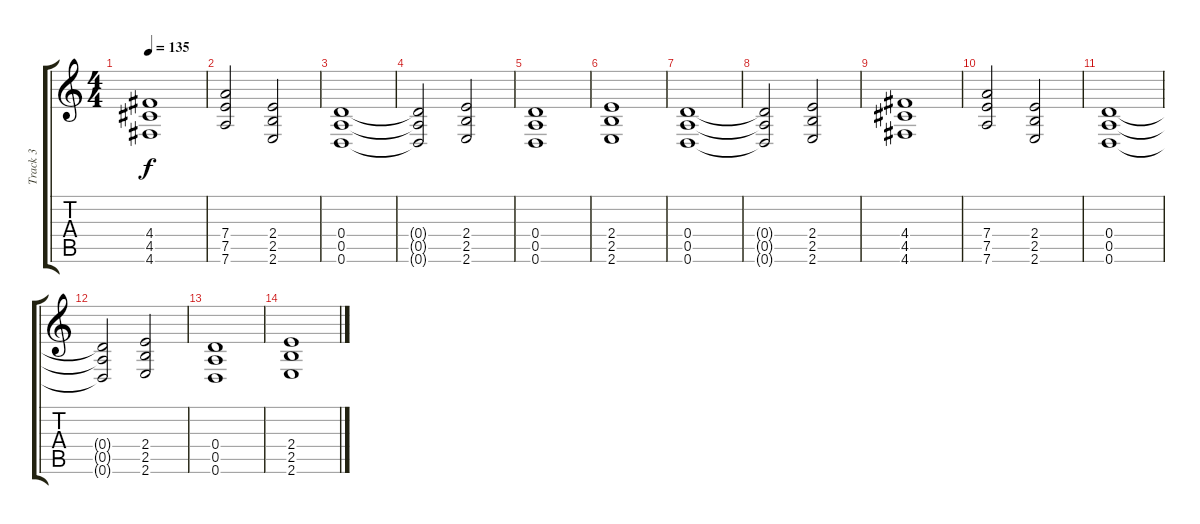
\track ("Track 3" "Track 3") {instrument distortionguitar}
\staff {score tabs}
\tuning (E4 B3 G3 D3 A2 D2) {hide}
\ts (4 4)
\tempo 135
\clef g2
\ks c
(4.4 4.5 4.6).1{dy f} |
(7.4 7.5 7.6).2 (2.4 2.5 2.6).2 |
(0.4 0.5 0.6).1 |
(0.4{t} 0.5{t} 0.6{t}).2 (2.4 2.5 2.6).2 |
(0.4 0.5 0.6).1 |
(2.4 2.5 2.6).1 |
(0.4 0.5 0.6).1{volume 5} |
(0.4{t} 0.5{t} 0.6{t}).2 (2.4 2.5 2.6).2 |
(4.4 4.5 4.6).1 |
(7.4 7.5 7.6).2 (2.4 2.5 2.6).2 |
(0.4 0.5 0.6).1{volume 0} |
(0.4{t} 0.5{t} 0.6{t}).2 (2.4 2.5 2.6).2 |
(0.4 0.5 0.6).1 |
(2.4 2.5 2.6).1
